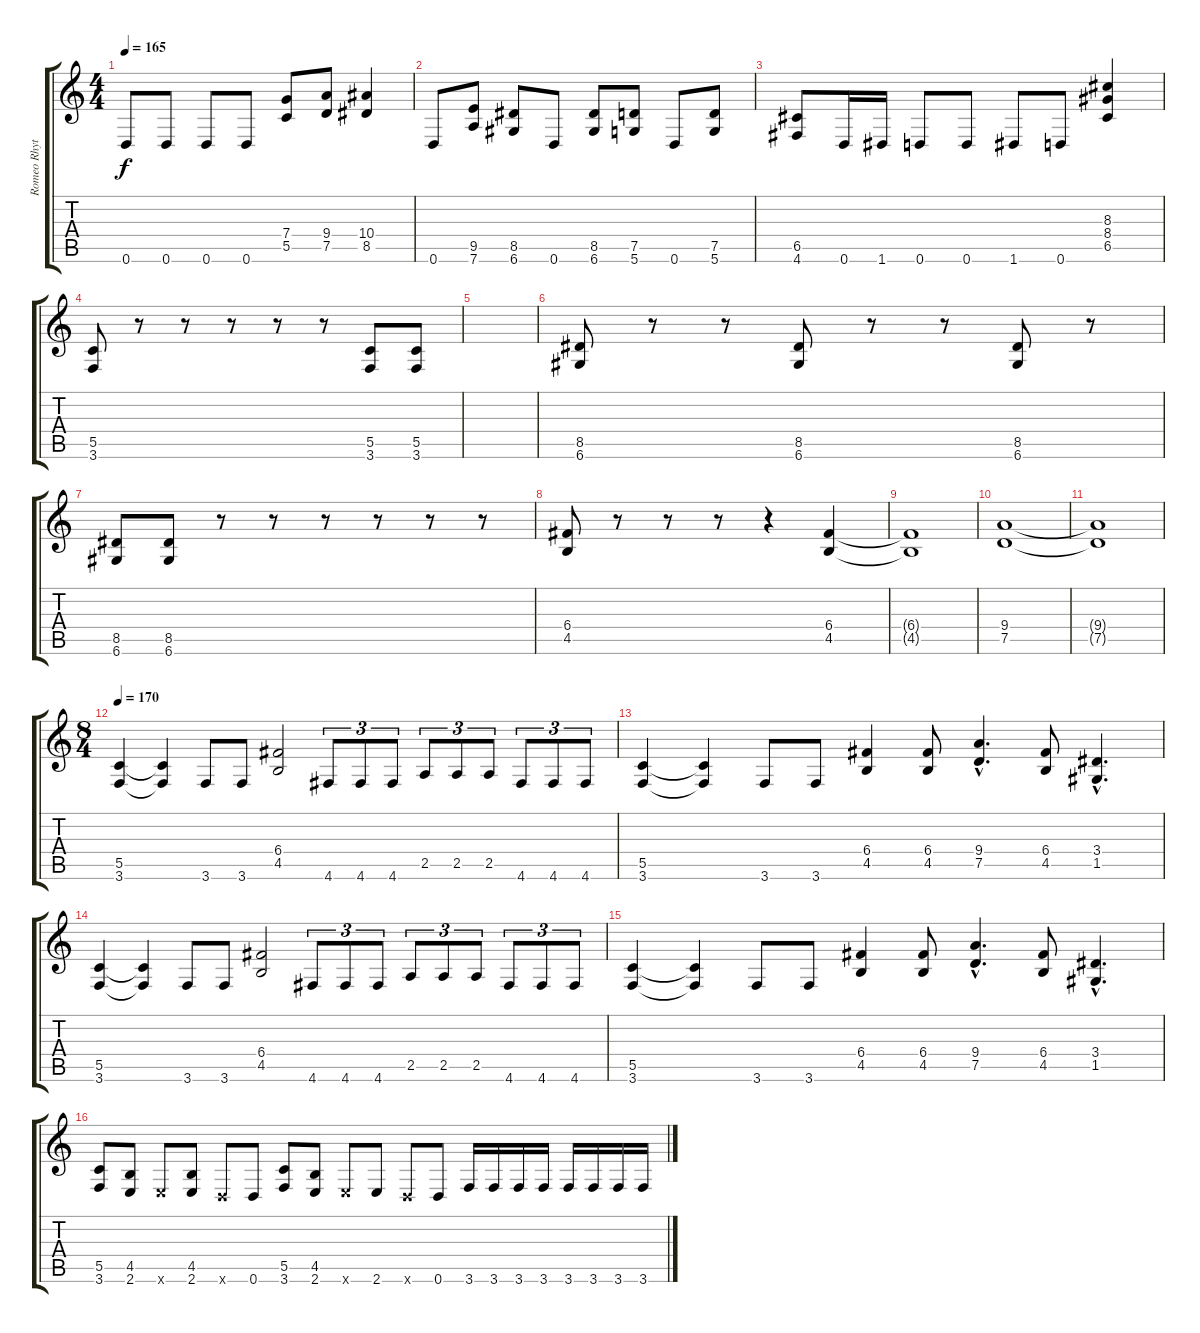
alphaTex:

\track ("Romeo Rhythim" "Romeo Rhyt") {instrument overdrivenguitar}
\staff {score tabs}
\tuning (D4 A3 F3 C3 G2 D2) {hide}
\ts (4 4)
\tempo 165
\clef g2
\ks c
0.6.8{dy f} 0.6.8 0.6.8 0.6.8 (7.4 5.5).8 (9.4 7.5).8 (10.4 8.5).4 |
0.6.8 (9.5 7.6).8 (8.5 6.6).8 0.6.8 (8.5 6.6).8 (7.5 5.6).8 0.6.8 (7.5 5.6).8 |
(6.5 4.6).8 0.6.16 1.6.16 0.6.8 0.6.8 1.6.8 0.6.8 (8.3 8.4 6.5).4 |
(5.5 3.6).8 r.8 r.8 r.8 r.8 r.8 (5.5 3.6).8 (5.5 3.6).8 |
|
(8.5 6.6).8 r.8 r.8 (8.5 6.6).8 r.8 r.8 (8.5 6.6).8 r.8 |
(8.5 6.6).8 (8.5 6.6).8 r.8 r.8 r.8 r.8 r.8 r.8 |
(6.4 4.5).8 r.8 r.8 r.8 r.4 (6.4 4.5).4 |
(6.4{t} 4.5{t}).1 |
(9.4 7.5).1 |
(9.4{t} 7.5{t}).1 |
\ts (8 4)
\tempo 170
(5.5 3.6).4 (5.5{t} 3.6{t}).4 3.6.8 3.6.8 (6.4 4.5).2 4.6.8{tu (3 2)} 4.6.8{tu (3 2)} 4.6.8{tu (3 2)} 2.5.8{tu (3 2)} 2.5.8{tu (3 2)} 2.5.8{tu (3 2)} 4.6.8{tu (3 2)} 4.6.8{tu (3 2)} 4.6.8{tu (3 2)} |
(5.5 3.6).4 (5.5{t} 3.6{t}).4 3.6.8 3.6.8 (6.4 4.5).4 (6.4 4.5).8 (9.4{hac} 7.5{hac}).4{d} (6.4 4.5).8 (3.4{hac} 1.5{hac}).4{d} |
(5.5 3.6).4 (5.5{t} 3.6{t}).4 3.6.8 3.6.8 (6.4 4.5).2 4.6.8{tu (3 2)} 4.6.8{tu (3 2)} 4.6.8{tu (3 2)} 2.5.8{tu (3 2)} 2.5.8{tu (3 2)} 2.5.8{tu (3 2)} 4.6.8{tu (3 2)} 4.6.8{tu (3 2)} 4.6.8{tu (3 2)} |
(5.5 3.6).4 (5.5{t} 3.6{t}).4 3.6.8 3.6.8 (6.4 4.5).4 (6.4 4.5).8 (9.4{hac} 7.5{hac}).4{d} (6.4 4.5).8 (3.4{hac} 1.5{hac}).4{d} |
(5.5 3.6).8 (4.5 2.6).8 2.6{x}.8 (4.5 2.6).8 0.6{x}.8 0.6.8 (5.5 3.6).8 (4.5 2.6).8 2.6{x}.8 2.6.8 0.6{x}.8 0.6.8 3.6.16 3.6.16 3.6.16 3.6.16 3.6.16 3.6.16 3.6.16 3.6.16
